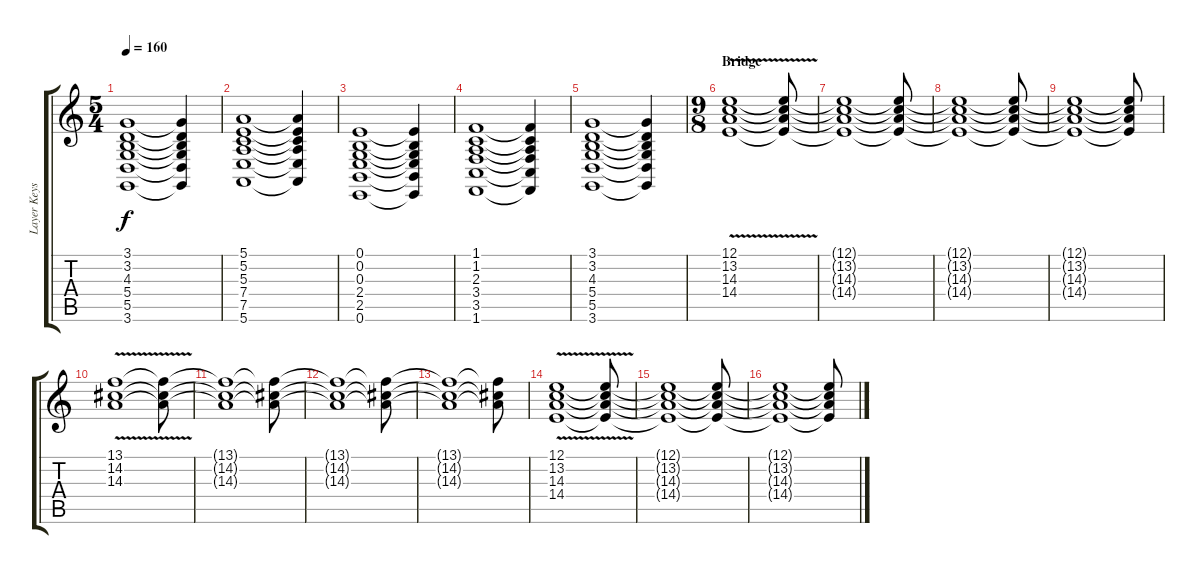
\track ("Layer Keys" "Layer Keys") {instrument pad7halo}
\staff {score tabs}
\tuning (E4 B3 G3 D3 A2 E2) {hide}
\ts (5 4)
\tempo 160
\clef g2
\ks c
(3.1 3.2 4.3 5.4 5.5 3.6).1{dy f} (3.1{t} 3.2{t} 4.3{t} 5.4{t} 5.5{t} 3.6{t}).4 |
(5.1 5.2 5.3 7.4 7.5 5.6).1{volume 11 instrument drawbarorgan} (5.1{t} 5.2{t} 5.3{t} 7.4{t} 7.5{t} 5.6{t}).4 |
(0.1 0.2 0.3 2.4 2.5 0.6).1 (0.1{t} 0.2{t} 0.3{t} 2.4{t} 2.5{t} 0.6{t}).4 |
(1.1 1.2 2.3 3.4 3.5 1.6).1 (1.1{t} 1.2{t} 2.3{t} 3.4{t} 3.5{t} 1.6{t}).4 |
(3.1 3.2 4.3 5.4 5.5 3.6).1 (3.1{t} 3.2{t} 4.3{t} 5.4{t} 5.5{t} 3.6{t}).4 |
\ts (9 8)
\section ("" "Bridge")
(12.1{v} 13.2{v} 14.3{v} 14.4{v}).1{volume 0 instrument pad1newage} (12.1{t} 13.2{t} 14.3{t} 14.4{t}).8{volume 11} |
(12.1{t} 13.2{t} 14.3{t} 14.4{t}).1 (12.1{t} 13.2{t} 14.3{t} 14.4{t}).8 |
(12.1{t} 13.2{t} 14.3{t} 14.4{t}).1 (12.1{t} 13.2{t} 14.3{t} 14.4{t}).8 |
(12.1{t} 13.2{t} 14.3{t} 14.4{t}).1 (12.1{t} 13.2{t} 14.3{t} 14.4{t}).8 |
(13.1{v} 14.2{v} 14.3{v}).1 (13.1{t} 14.2{t} 14.3{t}).8 |
(13.1{t} 14.2{t} 14.3{t}).1 (13.1{t} 14.2{t} 14.3{t}).8 |
(13.1{t} 14.2{t} 14.3{t}).1 (13.1{t} 14.2{t} 14.3{t}).8 |
(13.1{t} 14.2{t} 14.3{t}).1 (13.1{t} 14.2{t} 14.3{t}).8 |
(12.1{v} 13.2{v} 14.3{v} 14.4{v}).1{volume 0 instrument pad1newage} (12.1{t} 13.2{t} 14.3{t} 14.4{t}).8 |
(12.1{t} 13.2{t} 14.3{t} 14.4{t}).1 (12.1{t} 13.2{t} 14.3{t} 14.4{t}).8 |
(12.1{t} 13.2{t} 14.3{t} 14.4{t}).1 (12.1{t} 13.2{t} 14.3{t} 14.4{t}).8
